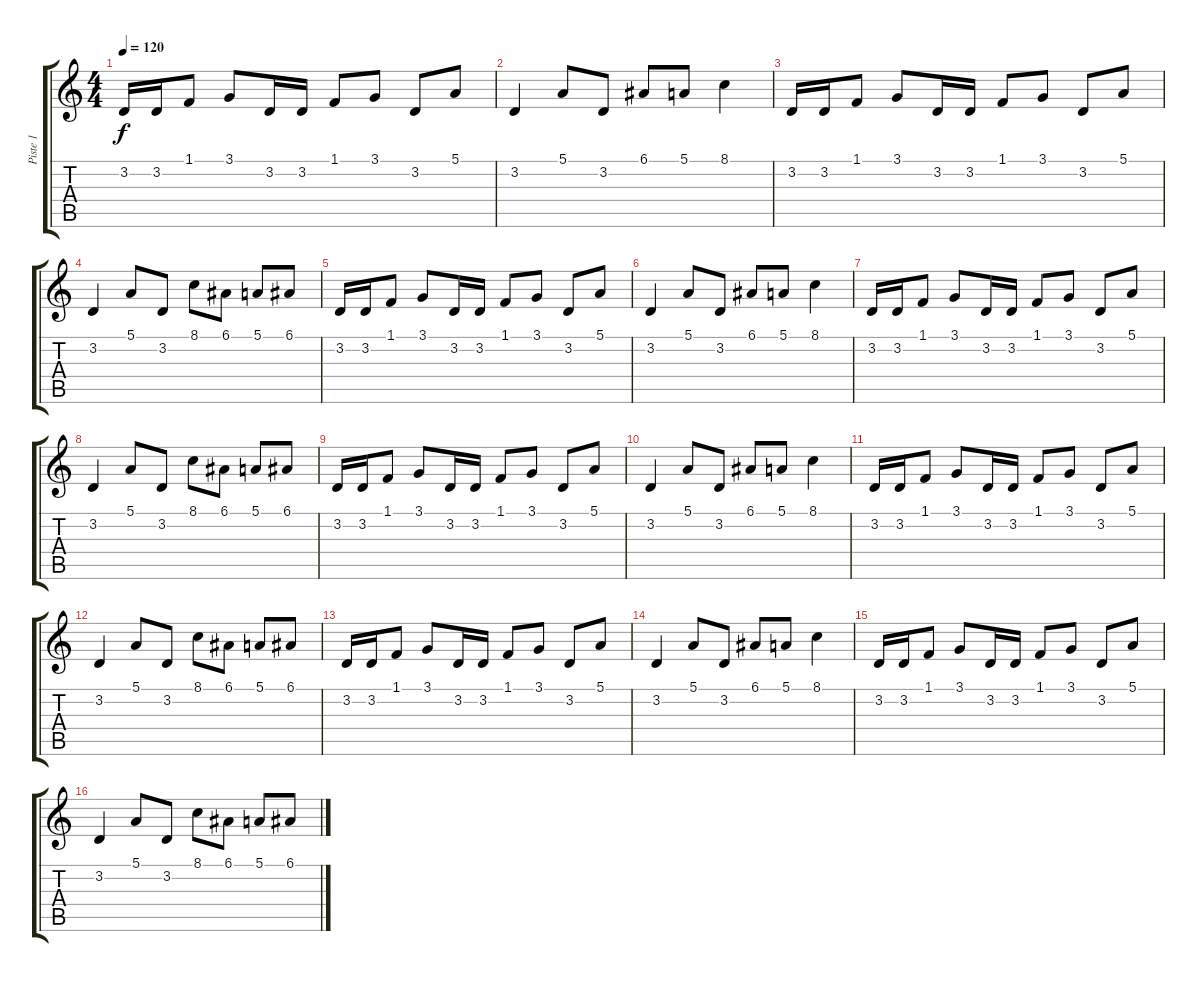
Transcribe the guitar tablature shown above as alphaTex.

\track ("Piste 1" "Piste 1") {instrument lead2sawtooth}
\staff {score tabs}
\tuning (E4 B3 G3 D3 A2 E2) {hide}
\ts (4 4)
\tempo 120
\clef g2
\ks c
3.2.16{dy f} 3.2.16 1.1.8 3.1.8 3.2.16 3.2.16 1.1.8 3.1.8 3.2.8 5.1.8 |
3.2.4 5.1.8 3.2.8 6.1.8 5.1.8 8.1.4 |
3.2.16 3.2.16 1.1.8 3.1.8 3.2.16 3.2.16 1.1.8 3.1.8 3.2.8 5.1.8 |
3.2.4 5.1.8 3.2.8 8.1.8 6.1.8 5.1.8 6.1.8 |
3.2.16 3.2.16 1.1.8 3.1.8 3.2.16 3.2.16 1.1.8 3.1.8 3.2.8 5.1.8 |
3.2.4 5.1.8 3.2.8 6.1.8 5.1.8 8.1.4 |
3.2.16 3.2.16 1.1.8 3.1.8 3.2.16 3.2.16 1.1.8 3.1.8 3.2.8 5.1.8 |
3.2.4 5.1.8 3.2.8 8.1.8 6.1.8 5.1.8 6.1.8 |
3.2.16 3.2.16 1.1.8 3.1.8 3.2.16 3.2.16 1.1.8 3.1.8 3.2.8 5.1.8 |
3.2.4 5.1.8 3.2.8 6.1.8 5.1.8 8.1.4 |
3.2.16 3.2.16 1.1.8 3.1.8 3.2.16 3.2.16 1.1.8 3.1.8 3.2.8 5.1.8 |
3.2.4 5.1.8 3.2.8 8.1.8 6.1.8 5.1.8 6.1.8 |
3.2.16 3.2.16 1.1.8 3.1.8 3.2.16 3.2.16 1.1.8 3.1.8 3.2.8 5.1.8 |
3.2.4 5.1.8 3.2.8 6.1.8 5.1.8 8.1.4 |
3.2.16 3.2.16 1.1.8 3.1.8 3.2.16 3.2.16 1.1.8 3.1.8 3.2.8 5.1.8 |
3.2.4 5.1.8 3.2.8 8.1.8 6.1.8 5.1.8 6.1.8
